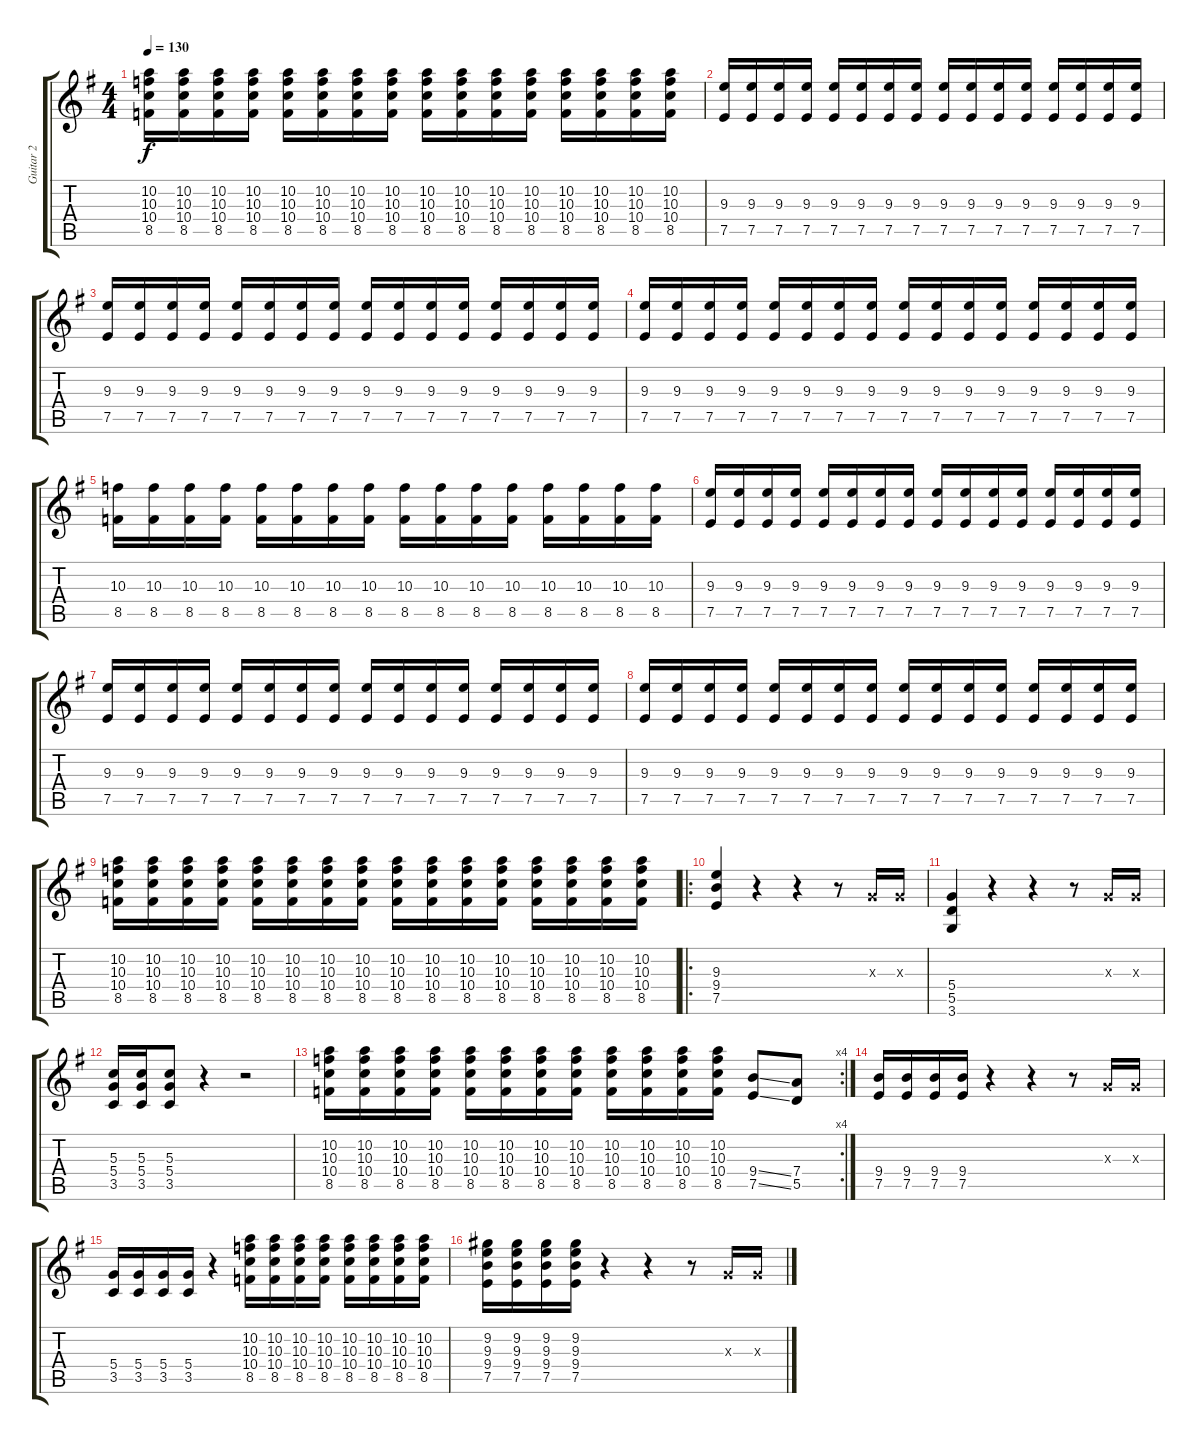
\track ("Guitar 2" "Guitar 2") {instrument distortionguitar}
\staff {score tabs}
\tuning (E4 B3 G3 D3 A2 E2) {hide}
\ts (4 4)
\tempo 130
\clef g2
\ks g
(10.2 10.3 10.4 8.5).16{dy f} (10.2 10.3 10.4 8.5).16 (10.2 10.3 10.4 8.5).16 (10.2 10.3 10.4 8.5).16 (10.2 10.3 10.4 8.5).16 (10.2 10.3 10.4 8.5).16 (10.2 10.3 10.4 8.5).16 (10.2 10.3 10.4 8.5).16 (10.2 10.3 10.4 8.5).16 (10.2 10.3 10.4 8.5).16 (10.2 10.3 10.4 8.5).16 (10.2 10.3 10.4 8.5).16 (10.2 10.3 10.4 8.5).16 (10.2 10.3 10.4 8.5).16 (10.2 10.3 10.4 8.5).16 (10.2 10.3 10.4 8.5).16 |
(9.3 7.5).16 (9.3 7.5).16 (9.3 7.5).16 (9.3 7.5).16 (9.3 7.5).16 (9.3 7.5).16 (9.3 7.5).16 (9.3 7.5).16 (9.3 7.5).16 (9.3 7.5).16 (9.3 7.5).16 (9.3 7.5).16 (9.3 7.5).16 (9.3 7.5).16 (9.3 7.5).16 (9.3 7.5).16 |
(9.3 7.5).16 (9.3 7.5).16 (9.3 7.5).16 (9.3 7.5).16 (9.3 7.5).16 (9.3 7.5).16 (9.3 7.5).16 (9.3 7.5).16 (9.3 7.5).16 (9.3 7.5).16 (9.3 7.5).16 (9.3 7.5).16 (9.3 7.5).16 (9.3 7.5).16 (9.3 7.5).16 (9.3 7.5).16 |
(9.3 7.5).16 (9.3 7.5).16 (9.3 7.5).16 (9.3 7.5).16 (9.3 7.5).16 (9.3 7.5).16 (9.3 7.5).16 (9.3 7.5).16 (9.3 7.5).16 (9.3 7.5).16 (9.3 7.5).16 (9.3 7.5).16 (9.3 7.5).16 (9.3 7.5).16 (9.3 7.5).16 (9.3 7.5).16 |
(10.3 8.5).16 (10.3 8.5).16 (10.3 8.5).16 (10.3 8.5).16 (10.3 8.5).16 (10.3 8.5).16 (10.3 8.5).16 (10.3 8.5).16 (10.3 8.5).16 (10.3 8.5).16 (10.3 8.5).16 (10.3 8.5).16 (10.3 8.5).16 (10.3 8.5).16 (10.3 8.5).16 (10.3 8.5).16 |
(9.3 7.5).16 (9.3 7.5).16 (9.3 7.5).16 (9.3 7.5).16 (9.3 7.5).16 (9.3 7.5).16 (9.3 7.5).16 (9.3 7.5).16 (9.3 7.5).16 (9.3 7.5).16 (9.3 7.5).16 (9.3 7.5).16 (9.3 7.5).16 (9.3 7.5).16 (9.3 7.5).16 (9.3 7.5).16 |
(9.3 7.5).16 (9.3 7.5).16 (9.3 7.5).16 (9.3 7.5).16 (9.3 7.5).16 (9.3 7.5).16 (9.3 7.5).16 (9.3 7.5).16 (9.3 7.5).16 (9.3 7.5).16 (9.3 7.5).16 (9.3 7.5).16 (9.3 7.5).16 (9.3 7.5).16 (9.3 7.5).16 (9.3 7.5).16 |
(9.3 7.5).16 (9.3 7.5).16 (9.3 7.5).16 (9.3 7.5).16 (9.3 7.5).16 (9.3 7.5).16 (9.3 7.5).16 (9.3 7.5).16 (9.3 7.5).16 (9.3 7.5).16 (9.3 7.5).16 (9.3 7.5).16 (9.3 7.5).16 (9.3 7.5).16 (9.3 7.5).16 (9.3 7.5).16 |
(10.2 10.3 10.4 8.5).16 (10.2 10.3 10.4 8.5).16 (10.2 10.3 10.4 8.5).16 (10.2 10.3 10.4 8.5).16 (10.2 10.3 10.4 8.5).16 (10.2 10.3 10.4 8.5).16 (10.2 10.3 10.4 8.5).16 (10.2 10.3 10.4 8.5).16 (10.2 10.3 10.4 8.5).16 (10.2 10.3 10.4 8.5).16 (10.2 10.3 10.4 8.5).16 (10.2 10.3 10.4 8.5).16 (10.2 10.3 10.4 8.5).16 (10.2 10.3 10.4 8.5).16 (10.2 10.3 10.4 8.5).16 (10.2 10.3 10.4 8.5).16 |
\ro
(9.3 9.4 7.5).4 r.4 r.4 r.8 0.3{x}.16 0.3{x}.16 |
(5.4 5.5 3.6).4 r.4 r.4 r.8 0.3{x}.16 0.3{x}.16 |
(5.3 5.4 3.5).16 (5.3 5.4 3.5).16 (5.3 5.4 3.5).8 r.4 r.2 |
\rc 4
(10.2 10.3 10.4 8.5).16 (10.2 10.3 10.4 8.5).16 (10.2 10.3 10.4 8.5).16 (10.2 10.3 10.4 8.5).16 (10.2 10.3 10.4 8.5).16 (10.2 10.3 10.4 8.5).16 (10.2 10.3 10.4 8.5).16 (10.2 10.3 10.4 8.5).16 (10.2 10.3 10.4 8.5).16 (10.2 10.3 10.4 8.5).16 (10.2 10.3 10.4 8.5).16 (10.2 10.3 10.4 8.5).16 (9.4{ss} 7.5{ss}).8 (7.4 5.5).8 |
(9.4 7.5).16 (9.4 7.5).16 (9.4 7.5).16 (9.4 7.5).16 r.4 r.4 r.8 0.3{x}.16 0.3{x}.16 |
(5.4 3.5).16 (5.4 3.5).16 (5.4 3.5).16 (5.4 3.5).16 r.4 (10.2 10.3 10.4 8.5).16 (10.2 10.3 10.4 8.5).16 (10.2 10.3 10.4 8.5).16 (10.2 10.3 10.4 8.5).16 (10.2 10.3 10.4 8.5).16 (10.2 10.3 10.4 8.5).16 (10.2 10.3 10.4 8.5).16 (10.2 10.3 10.4 8.5).16 |
(9.2 9.3 9.4 7.5).16 (9.2 9.3 9.4 7.5).16 (9.2 9.3 9.4 7.5).16 (9.2 9.3 9.4 7.5).16 r.4 r.4 r.8 0.3{x}.16 0.3{x}.16
